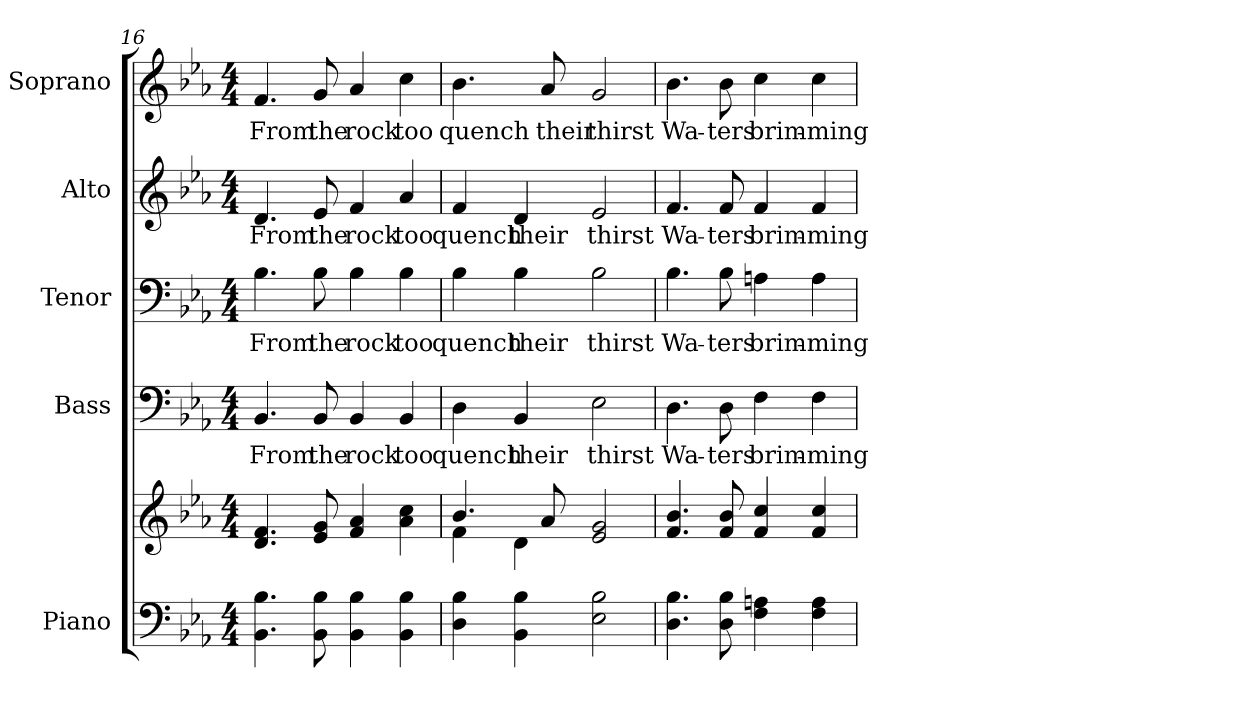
**kern	**kern	**kern	**text	**kern	**text	**kern	**text	**kern	**text
*part5	*part5	*part4	*part4	*part3	*part3	*part2	*part2	*part1	*part1
*staff6	*staff5	*staff4	*staff4	*staff3	*staff3	*staff2	*staff2	*staff1	*staff1
*I"Piano	*	*I"Bass	*	*I"Tenor	*	*I"Alto	*	*I"Soprano	*
*I'Pno.	*	*I'B.	*	*I'T.	*	*I'A.	*	*I'S.	*
!!LO:LB:g=z
*clefF4	*clefG2	*clefF4	*	*clefF4	*	*clefG2	*	*clefG2	*
*k[b-e-a-]	*k[b-e-a-]	*k[b-e-a-]	*	*k[b-e-a-]	*	*k[b-e-a-]	*	*k[b-e-a-]	*
*E-:	*E-:	*E-:	*	*E-:	*	*E-:	*	*E-:	*
*M4/4	*M4/4	*M4/4	*	*M4/4	*	*M4/4	*	*M4/4	*
=16	=16	=16	=16	=16	=16	=16	=16	=16	=16
!	!	!	!LO:LY:b:color=#000000	!	!	!	!	!	!
!	!	!	!	!	!LO:LY:b:color=#000000	!	!	!	!
!	!	!	!	!	!	!	!LO:LY:b:color=#000000	!	!
!	!	!	!	!	!	!	!	!	!LO:LY:b:color=#000000
4.BB-i\ 4.B-i	4.di/ 4.fi	4.BB-i/	From	4.B-i\	From	4.di/	From	4.fi/	From
!	!	!	!LO:LY:b:color=#000000	!	!	!	!	!	!
!	!	!	!	!	!LO:LY:b:color=#000000	!	!	!	!
!	!	!	!	!	!	!	!LO:LY:b:color=#000000	!	!
!	!	!	!	!	!	!	!	!	!LO:LY:b:color=#000000
8BB-i\ 8B-i	8e-i/ 8gi	8BB-i/	the	8B-i\	the	8e-i/	the	8gi/	the
!	!	!	!LO:LY:b:color=#000000	!	!	!	!	!	!
!	!	!	!	!	!LO:LY:b:color=#000000	!	!	!	!
!	!	!	!	!	!	!	!LO:LY:b:color=#000000	!	!
!	!	!	!	!	!	!	!	!	!LO:LY:b:color=#000000
4BB-i\ 4B-i	4fi/ 4a-i	4BB-i/	rock	4B-i\	rock	4fi/	rock	4a-i/	rock
!	!	!	!LO:LY:b:color=#000000	!	!	!	!	!	!
!	!	!	!	!	!LO:LY:b:color=#000000	!	!	!	!
!	!	!	!	!	!	!	!LO:LY:b:color=#000000	!	!
!	!	!	!	!	!	!	!	!	!LO:LY:b:color=#000000
4BB-i\ 4B-i	4a-i\ 4cci	4BB-i/	too	4B-i\	too	4a-i/	too	4cci\	too
=17	=17	=17	=17	=17	=17	=17	=17	=17	=17
*	*^	*	*	*	*	*	*	*	*
!	!	!	!	!LO:LY:b:color=#000000	!	!	!	!	!	!
!	!	!	!	!	!	!LO:LY:b:color=#000000	!	!	!	!
!	!	!	!	!	!	!	!	!LO:LY:b:color=#000000	!	!
!	!	!	!	!	!	!	!	!	!	!LO:LY:b:color=#000000
4Di\ 4B-i	4.b-i/	4fi\	4Di\	quench	4B-i\	quench	4fi/	quench	4.b-i\	quench
!	!	!	!	!LO:LY:b:color=#000000	!	!	!	!	!	!
!	!	!	!	!	!	!LO:LY:b:color=#000000	!	!	!	!
!	!	!	!	!	!	!	!	!LO:LY:b:color=#000000	!	!
4BB-i\ 4B-i	.	4di\	4BB-i/	their	4B-i\	their	4di/	their	.	.
!	!	!	!	!	!	!	!	!	!	!LO:LY:b:color=#000000
.	8a-i/	.	.	.	.	.	.	.	8a-i/	their
!	!	!	!	!LO:LY:b:color=#000000	!	!	!	!	!	!
!	!	!	!	!	!	!LO:LY:b:color=#000000	!	!	!	!
!	!	!	!	!	!	!	!	!LO:LY:b:color=#000000	!	!
!	!	!	!	!	!	!	!	!	!	!LO:LY:b:color=#000000
2E-i\ 2B-i	2e-i/ 2gi	2ryy	2E-i\	thirst	2B-i\	thirst	2e-i/	thirst	2gi/	thirst
*	*v	*v	*	*	*	*	*	*	*	*
=18	=18	=18	=18	=18	=18	=18	=18	=18	=18
*	*^	*	*	*	*	*	*	*	*
!	!	!	!	!LO:LY:b:color=#000000	!	!	!	!	!	!
*	*v	*v	*	*	*	*	*	*	*	*
*	*^	*	*	*	*	*	*	*	*
!	!	!	!	!	!	!LO:LY:b:color=#000000	!	!	!	!
*	*v	*v	*	*	*	*	*	*	*	*
*	*^	*	*	*	*	*	*	*	*
!	!	!	!	!	!	!	!	!LO:LY:b:color=#000000	!	!
*	*v	*v	*	*	*	*	*	*	*	*
*	*^	*	*	*	*	*	*	*	*
!	!	!	!	!	!	!	!	!	!	!LO:LY:b:color=#000000
*	*v	*v	*	*	*	*	*	*	*	*
4.Di\ 4.B-i	4.fi/ 4.b-i	4.Di\	Wa-	4.B-i\	Wa-	4.fi/	Wa-	4.b-i\	Wa-
!	!	!	!LO:LY:b:color=#000000	!	!	!	!	!	!
!	!	!	!	!	!LO:LY:b:color=#000000	!	!	!	!
!	!	!	!	!	!	!	!LO:LY:b:color=#000000	!	!
!	!	!	!	!	!	!	!	!	!LO:LY:b:color=#000000
8Di\ 8B-i	8fi/ 8b-i	8Di\	-ters	8B-i\	-ters	8fi/	-ters	8b-i\	-ters
!	!	!	!LO:LY:b:color=#000000	!	!	!	!	!	!
!	!	!	!	!	!LO:LY:b:color=#000000	!	!	!	!
!	!	!	!	!	!	!	!LO:LY:b:color=#000000	!	!
!	!	!	!	!	!	!	!	!	!LO:LY:b:color=#000000
4Fi\ 4Ani	4fi/ 4cci	4Fi\	brim-	4Ani\	brim-	4fi/	brim-	4cci\	brim-
!	!	!	!LO:LY:b:color=#000000	!	!	!	!	!	!
!	!	!	!	!	!LO:LY:b:color=#000000	!	!	!	!
!	!	!	!	!	!	!	!LO:LY:b:color=#000000	!	!
!	!	!	!	!	!	!	!	!	!LO:LY:b:color=#000000
4Fi\ 4Ai	4fi/ 4cci	4Fi\	-ming	4Ai\	-ming	4fi/	-ming	4cci\	-ming
=	=	=	=	=	=	=	=	=	=
*-	*-	*-	*-	*-	*-	*-	*-	*-	*-
